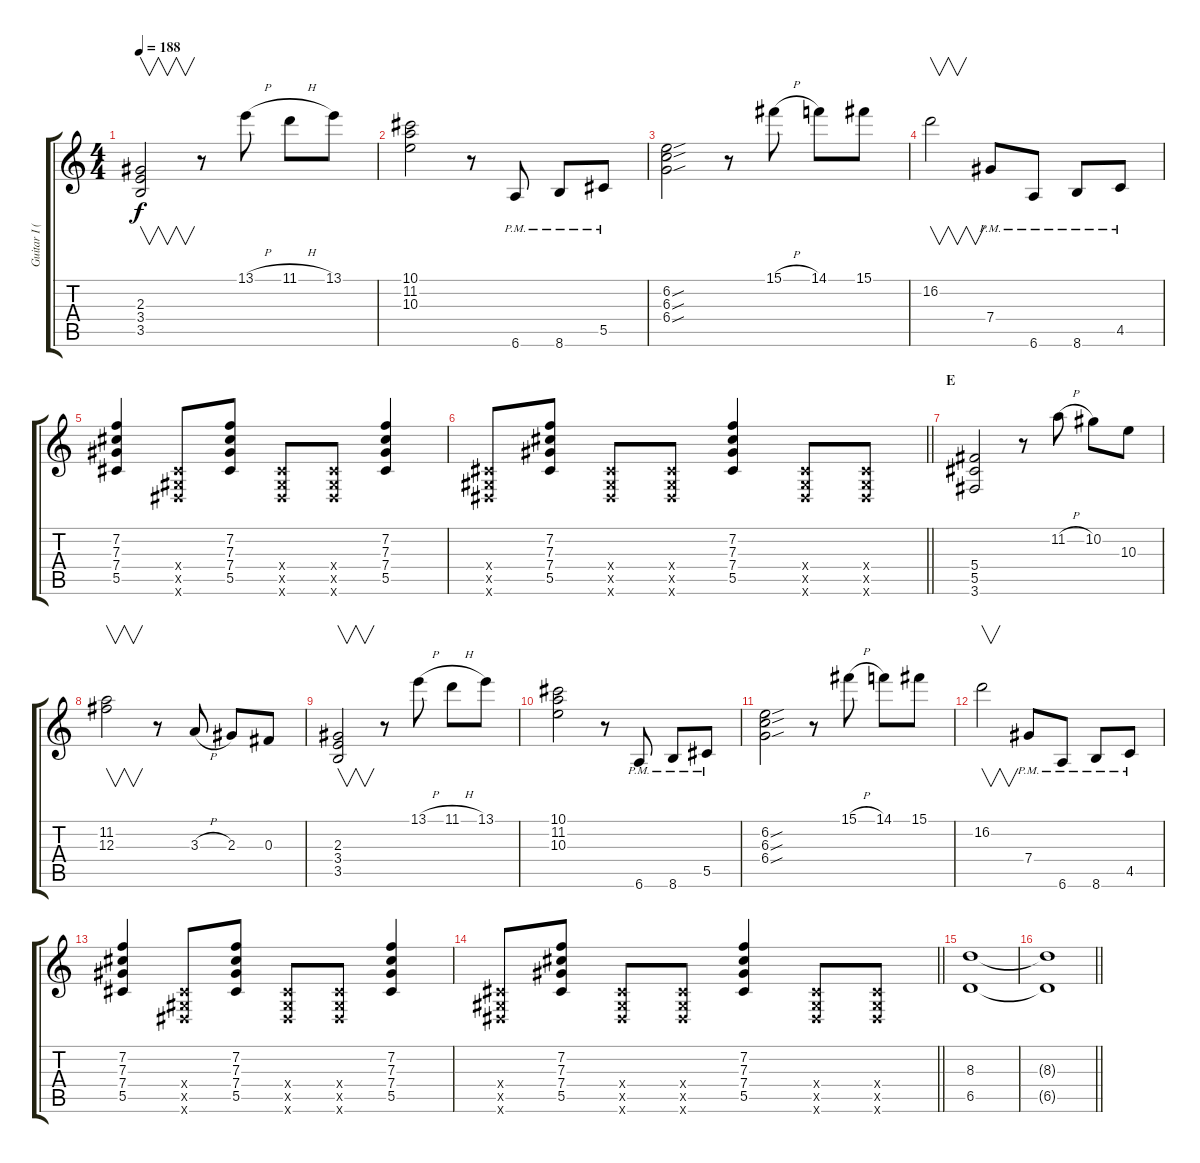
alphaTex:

\track ("Guitar I (Sakito)" "Guitar I (") {instrument overdrivenguitar}
\staff {score tabs}
\tuning (Eb4 Bb3 Gb3 Db3 Ab2 Eb2) {hide}
\ts (4 4)
\tempo 188
\clef g2
\ks c
(2.3 3.4 3.5).2{v dy f} r.8 13.1{h}.8 11.1{h}.8 13.1.8 |
(10.1 11.2 10.3).2 r.8 6.6{pm}.8 8.6{pm}.8 5.5{pm}.8 |
(6.2{sou} 6.3{sou} 6.4{sou}).2 r.8 15.1{h}.8 14.1.8 15.1.8 |
16.2.2{v} 7.4{pm}.8 6.6{pm}.8 8.6{pm}.8 4.5{pm}.8 |
(7.2 7.3 7.4 5.5).4 (0.4{x} 0.5{x} 0.6{x}).8 (7.2 7.3 7.4 5.5).8 (0.4{x} 0.5{x} 0.6{x}).8 (0.4{x} 0.5{x} 0.6{x}).8 (7.2 7.3 7.4 5.5).4 |
\barLineRight lightlight
(0.4{x} 0.5{x} 0.6{x}).8 (7.2 7.3 7.4 5.5).8 (0.4{x} 0.5{x} 0.6{x}).8 (0.4{x} 0.5{x} 0.6{x}).8 (7.2 7.3 7.4 5.5).4 (0.4{x} 0.5{x} 0.6{x}).8 (0.4{x} 0.5{x} 0.6{x}).8 |
\section ("" "E")
(5.4 5.5 3.6).2 r.8 11.2{h}.8 10.2.8 10.3.8 |
(11.2 12.3).2{v} r.8 3.3{h}.8 2.3.8 0.3.8 |
(2.3 3.4 3.5).2{v} r.8 13.1{h}.8 11.1{h}.8 13.1.8 |
(10.1 11.2 10.3).2 r.8 6.6{pm}.8 8.6{pm}.8 5.5{pm}.8 |
(6.2{sou} 6.3{sou} 6.4{sou}).2 r.8 15.1{h}.8 14.1.8 15.1.8 |
16.2.2{v} 7.4{pm}.8 6.6{pm}.8 8.6{pm}.8 4.5{pm}.8 |
(7.2 7.3 7.4 5.5).4 (0.4{x} 0.5{x} 0.6{x}).8 (7.2 7.3 7.4 5.5).8 (0.4{x} 0.5{x} 0.6{x}).8 (0.4{x} 0.5{x} 0.6{x}).8 (7.2 7.3 7.4 5.5).4 |
\barLineRight lightlight
(0.4{x} 0.5{x} 0.6{x}).8 (7.2 7.3 7.4 5.5).8 (0.4{x} 0.5{x} 0.6{x}).8 (0.4{x} 0.5{x} 0.6{x}).8 (7.2 7.3 7.4 5.5).4 (0.4{x} 0.5{x} 0.6{x}).8 (0.4{x} 0.5{x} 0.6{x}).8 |
(8.3 6.5).1 |
\barLineRight lightlight
(8.3{t} 6.5{t}).1
